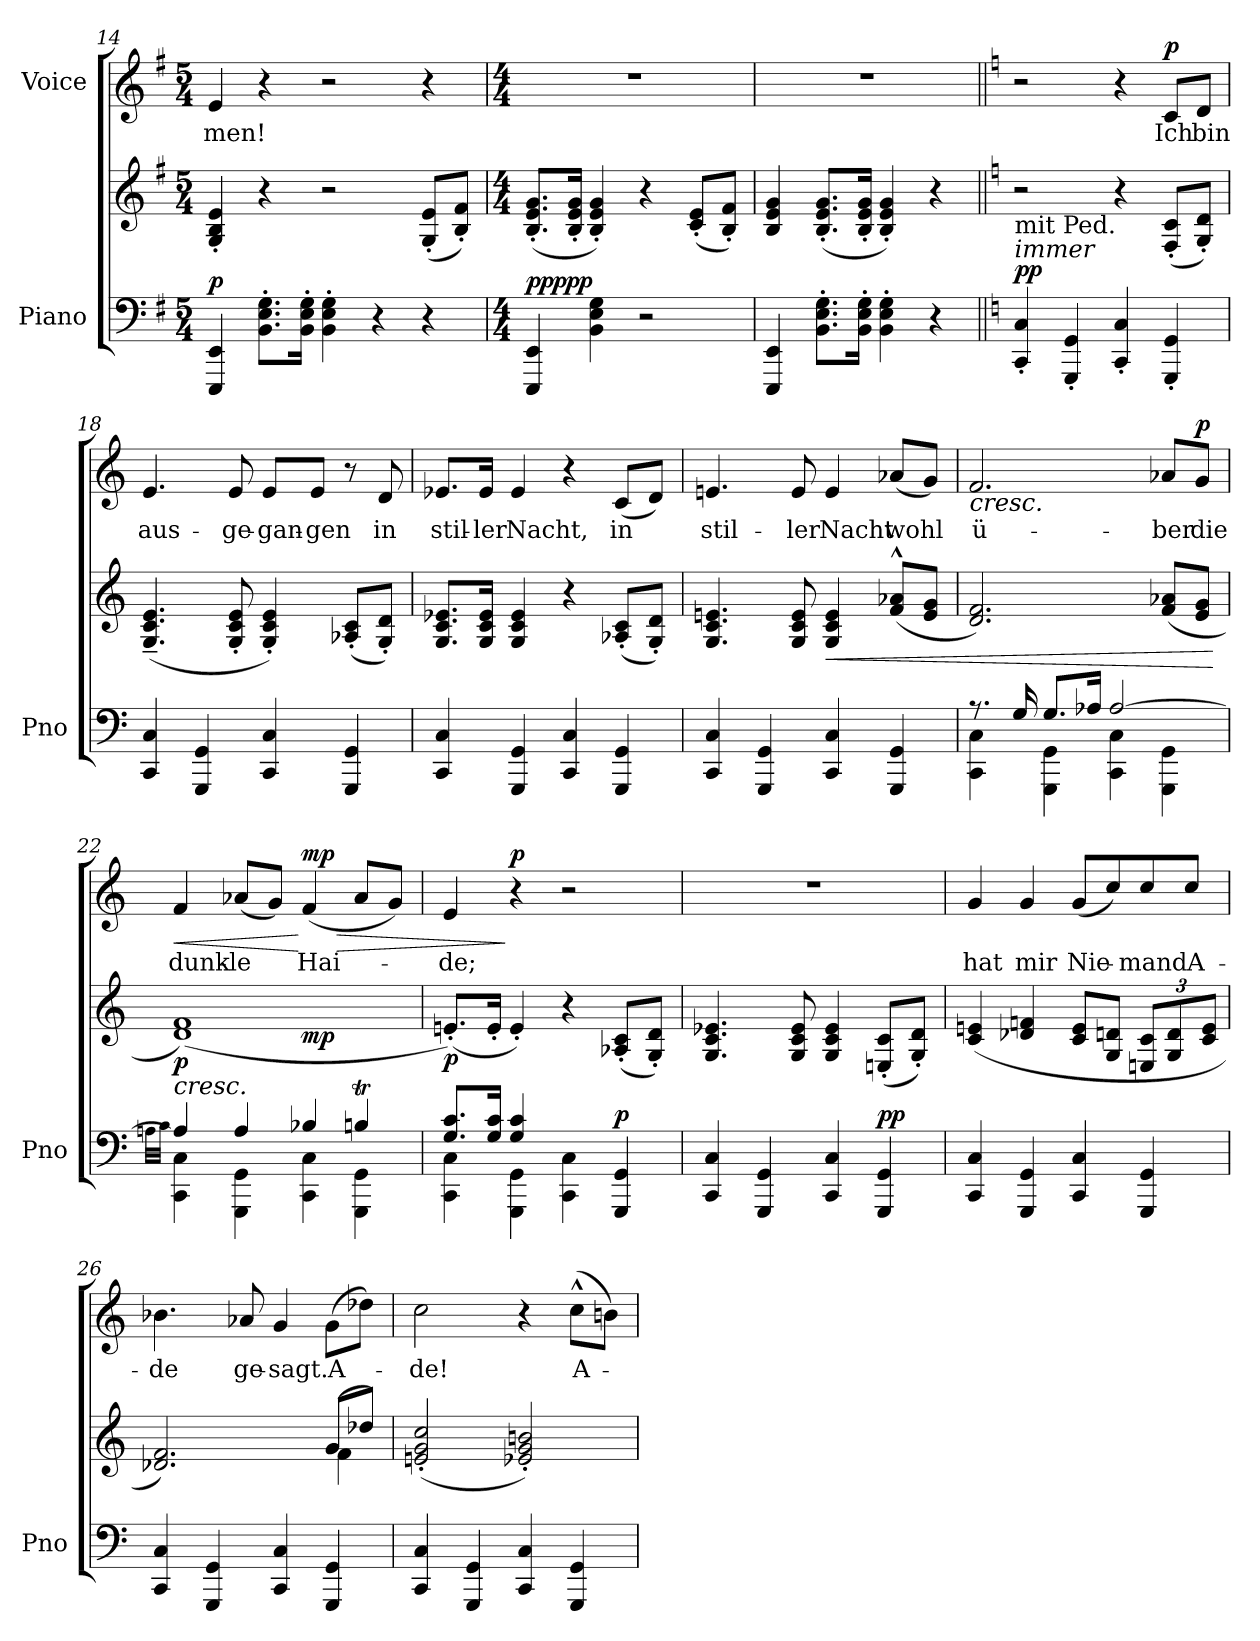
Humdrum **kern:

**kern	**kern	**dynam	**kern	**text	**dynam
*part2	*part2	*part2	*part1	*part1	*part1
*staff3	*staff2	*staff2/3	*staff1	*staff1	*staff1
*I"Piano	*	*	*I"Voice	*	*
*I'Pno	*	*	*	*	*
!!LO:LB:g=z
*clefF4	*clefG2	*	*clefG2	*	*
*k[f#]	*k[f#]	*	*k[f#]	*	*
*M5/4	*M5/4	*	*M5/4	*	*
=14	=14	=14	=14	=14	=14
!	!	!LO:DY:a=2	!	!LO:LY:b	!
4EEE/ 4EE/	4G/' 4B/' 4e/'	p	4e/	-men!	.
8.BB\' 8.E\' 8.G\'L	4r	.	4r	.	.
16BB\' 16E\' 16G\'Jk	.	.	.	.	.
4BB\' 4E\' 4G\'	2r	.	2r	.	.
4r	.	.	.	.	.
4r	(<8G/' 8e/'L	.	4r	.	.
.	8B/' 8f#/'J)	.	.	.	.
=15	=15	=15	=15	=15	=15
*M4/4	*M4/4	*	*M4/4	*	*
!	!	!LO:DY:a=2	!	!	!
!	!	!LO:DY:n=1:a	!	!	!
4EEE/ 4EE/	(<8.B/' 8.e/' 8.g/'L	ppp pp	1r	.	.
.	16B/' 16e/' 16g/'Jk	.	.	.	.
4BB\ 4E\ 4G\	4B/' 4e/' 4g/')	.	.	.	.
2r	4r	.	.	.	.
.	(<8c/' 8e/'L	.	.	.	.
.	8B/' 8f#/'J)	.	.	.	.
=16	=16	=16	=16	=16	=16
4EEE/ 4EE/	4B/ 4e/ 4g/	.	1r	.	.
8.BB\' 8.E\' 8.G\'L	(<8.B/' 8.e/' 8.g/'L	.	.	.	.
16BB\' 16E\' 16G\'Jk	16B/' 16e/' 16g/'Jk	.	.	.	.
4BB\' 4E\' 4G\'	4B/' 4e/' 4g/')	.	.	.	.
4r	4r	.	.	.	.
=17||	=17||	=17||	=17||	=17||	=17||
*k[]	*k[]	*	*k[]	*	*
!LO:TX:a:i:t=immer	!	!	!	!	!
!LO:TX:a:t=mit Ped.	!	!	!	!	!
!	!	!LO:DY:a=2	!	!	!
4CC/' 4C/'	2r	pp	2r	.	.
4GGG/' 4GG/'	.	.	.	.	.
4CC/' 4C/'	4r	.	4r	.	.
!	!	!	!	!LO:LY:b	!LO:DY:a
4GGG/' 4GG/'	(<8F/' 8c/'L	.	8c/L	Ich	p
!	!	!	!	!LO:LY:b	!
.	8G/' 8d/'J)	.	8d/J	bin	.
=18	=18	=18	=18	=18	=18
!	!	!	!	!LO:LY:b	!
4CC/ 4C/	(<4.G/~ 4.c/~ 4.e/~	.	4.e/	aus-	.
4GGG/ 4GG/	.	.	.	.	.
!	!	!	!	!LO:LY:b	!
.	8G/' 8c/' 8e/'	.	8e/	-ge-	.
!	!	!	!	!LO:LY:b	!
4CC/ 4C/	4G/' 4c/' 4e/')	.	8e/L	-gan-	.
!	!	!	!	!LO:LY:b	!
.	.	.	8e/J	-gen	.
4GGG/ 4GG/	(<8A-X/' 8c/'L	.	8r	.	.
!	!	!	!	!LO:LY:b	!
.	8G/' 8d/'J)	.	8d/	in	.
!!LO:LB:g=z
=19	=19	=19	=19	=19	=19
!	!	!	!	!LO:LY:b	!
4CC/ 4C/	8.G/ 8.c/ 8.e-X/L	.	8.e-X/L	stil-	.
!	!	!	!	!LO:LY:b	!
.	16G/ 16c/ 16e-/Jk	.	16e-/Jk	-ler	.
!	!	!	!	!LO:LY:b	!
4GGG/ 4GG/	4G/ 4c/ 4e-/	.	4e-/	Nacht,	.
4CC/ 4C/	4r	.	4r	.	.
!	!	!LO:DY:a=2	!	!LO:LY:b	!
!	!	!LO:DY:n=1:a=2	!	!	!
!	!	!LO:DY:n=2:a=2	!	!	!LO:DY:a
!	!	!	!	!	!LO:DY:n=1:a
!	!	!	!	!	!LO:DY:n=2:a
4GGG/ 4GG/	(<8A-X/' 8c/'L	other-dynamics pp other-dynamics	(<8c/L	in	other-dynamics pp other-dynamics
.	8G/' 8d/'J)	.	8d/J)	.	.
=20	=20	=20	=20	=20	=20
!	!	!	!	!LO:LY:b	!
4CC/ 4C/	4.G/ 4.c/ 4.en/	.	4.en/	stil-	.
4GGG/ 4GG/	.	.	.	.	.
!	!	!	!	!LO:LY:b	!
.	8G/ 8c/ 8e/	.	8e/	-ler	.
!	!	!LO:HP:b	!	!LO:LY:b	!
4CC/ 4C/	4G/ 4c/ 4e/	<	4e/	Nacht	.
!	!	!	!	!LO:LY:b	!
4GGG/ 4GG/	(<8f/^^ 8a-X/^^L	.	(<8a-X/L	wohl	.
.	8e/ 8g/J	.	8g/J)	.	.
=21	=21	=21	=21	=21	=21
*^	*	*	*	*	*
!	!	!	!	!	!LO:LY:b	!LO:HP:b
8.r	4CC\ 4C\	2.d/ 2.f/)	.	2.f/	ü-	<
16G/	.	.	.	.	.	.
8.G/L	4GGG\ 4GG\	.	.	.	.	.
16A-X/Jk	.	.	.	.	.	.
[2A-/	4CC\ 4C\	.	.	.	.	.
!	!	!	!	!	!LO:LY:b	!
.	4GGG\ 4GG\	(<8f/ 8a-X/L	.	8a-X/L	-ber	.
!	!	!	!	!	!LO:LY:b	!LO:DY:a
.	.	8e/ 8g/J	.	8g/J	die	p
*v	*v	*	*	*	*	*
.	.	[	.	.	[
=22	=22	=22	=22	=22	=22
*^	*	*	*	*	*
.	32qAn\LLL	.	.	.	.	.
.	32qB\JJJ	.	.	.	.	.
!	!	!	!LO:HP:b	!	!LO:LY:b	!LO:HP:b
*	*	*^	*	*	*	*
!	!	!	!	!LO:DY:n=1:b	!	!	!
4A-/]	4CC\ 4C\	(>1d 1f)	2rffyy	< p	4f/	dunk-	<
!	!	!	!	!	!	!LO:LY:b	!
4A/	4GGG\ 4GG\	.	.	.	(<8a-X/L	-le	.
.	.	.	.	.	8g/J)	.	.
!	!	!	!	!LO:DY:n=2:b	!	!LO:LY:b	!LO:HP:n=1:b
!	!	!	!	!	!	!	!LO:DY:n=1:a
4B-X/	4CC\ 4C\	.	2rffyy	mp	(<4f/	Hai-	[ > mp
4Bnt/	4GGG\ 4GG\	.	.	.	8a-/L	.	.
.	.	.	.	.	8g/J)	.	.
*v	*v	*	*	*	*	*	*
*	*v	*v	*	*	*	*
.	.	[	.	.	.
=23	=23	=23	=23	=23	=23
*^	*	*	*	*	*
!	!	!	!LO:DY:b	!	!LO:LY:b	!
8.G/ 8.c/L	4CC\ 4C\	(>8.en'/L)	p	4e/	-de;	.
16G/ 16c/Jk	.	16e'/Jk	.	.	.	.
!	!	!	!	!	!	!LO:DY:n=1:a
4G/ 4c/	4GGG\ 4GG\	4e'/)	.	4r	.	] p
2ryy	4CC\ 4C\	4r	.	2r	.	.
!	!	!	!LO:DY:a=2	!	!	!
.	4GGG/ 4GG/	(<8A-X/' 8c/'L	p	.	.	.
.	.	8G/' 8d/'J)	.	.	.	.
*v	*v	*	*	*	*	*
!!LO:LB:g=z
=24	=24	=24	=24	=24	=24
4CC/ 4C/	4.G/ 4.c/ 4.e-X/	.	1r	.	.
4GGG/ 4GG/	.	.	.	.	.
.	8G/ 8c/ 8e-/	.	.	.	.
4CC/ 4C/	4G/ 4c/ 4e-/	.	.	.	.
!	!	!LO:DY:a=2	!	!	!
4GGG/ 4GG/	(<8En/' 8c/'L	pp	.	.	.
.	8G/' 8d/'J)	.	.	.	.
=25	=25	=25	=25	=25	=25
!	!	!	!	!LO:LY:b	!
4CC/ 4C/	(<4c/ 4en/	.	4g/	hat	.
!	!	!	!	!LO:LY:b	!
4GGG/ 4GG/	4d-X/ 4fn/	.	4g/	mir	.
!	!	!	!	!LO:LY:b	!
4CC/ 4C/	8c/ 8e/L	.	(<8g/L	Nie-	.
.	8G/ 8dn/J	.	8cc/)	.	.
*	*Xbrackettup	*	*	*	*
!	!	!	!	!LO:LY:b	!
4GGG/ 4GG/	12En/ 12c/L	.	8cc/	-mand	.
.	12G/ 12d/	.	.	.	.
!	!	!	!	!LO:LY:b	!
.	.	.	8cc/J	A-	.
.	12c/ 12e/J	.	.	.	.
=26	=26	=26	=26	=26	=26
*	*^	*	*	*	*
!	!	!	!	!	!LO:LY:b	!
4CC/ 4C/	2.d-X/ 2.f/)	2.rffyy	.	4.b-X\	-de	.
4GGG/ 4GG/	.	.	.	.	.	.
!	!	!	!	!	!LO:LY:b	!
.	.	.	.	8a-X/	ge-	.
!	!	!	!	!	!LO:LY:b	!
4CC/ 4C/	.	.	.	4g/	-sagt.	.
!	!	!	!	!	!LO:LY:b	!
4GGG/ 4GG/	(>8g/L	4f\	.	(>8g\L	A-	.
.	8dd-X/J)	.	.	8dd-X\J)	.	.
*	*v	*v	*	*	*	*
=27	=27	=27	=27	=27	=27
!	!	!	!	!LO:LY:b	!
4CC/ 4C/	(<2en/' 2g/' 2cc/'	.	2cc\	-de!	.
4GGG/ 4GG/	.	.	.	.	.
4CC/ 4C/	2e-X/' 2g/' 2bn/')	.	4r	.	.
!	!	!	!	!LO:LY:b	!
4GGG/ 4GG/	.	.	(>8cc^^\L	A-	.
.	.	.	8bn\J)	.	.
=	=	=	=	=	=
*-	*-	*-	*-	*-	*-
